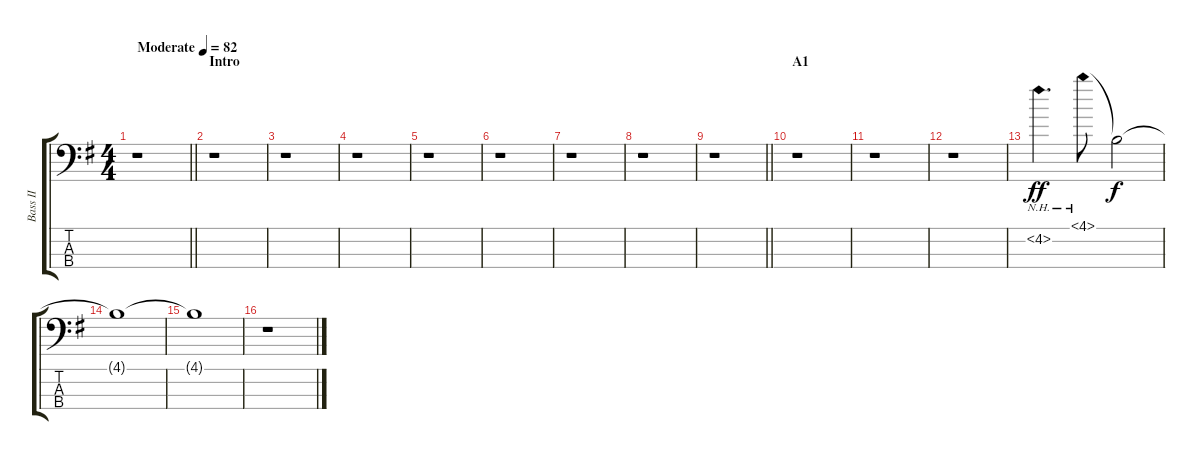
\track ("Bass II" "Bass II") {instrument electricbasspick}
\staff {score tabs}
\tuning (G2 D2 A1 E1) {hide}
\ts (4 4)
\tempo (82 "Moderate")
\clef f4
\barLineRight lightlight
\ks g
r.1{dy ff instrument electricbasspick} |
\section ("" "Intro")
r.1 |
r.1 |
r.1 |
r.1 |
r.1 |
r.1 |
r.1 |
\barLineRight lightlight
r.1 |
\section ("" "A1")
r.1 |
r.1 |
r.1 |
4.2{nh}.4{d} 4.1{nh}.8 4.1{t}.2{dy f} |
4.1{t}.1 |
4.1{t}.1 |
r.1
